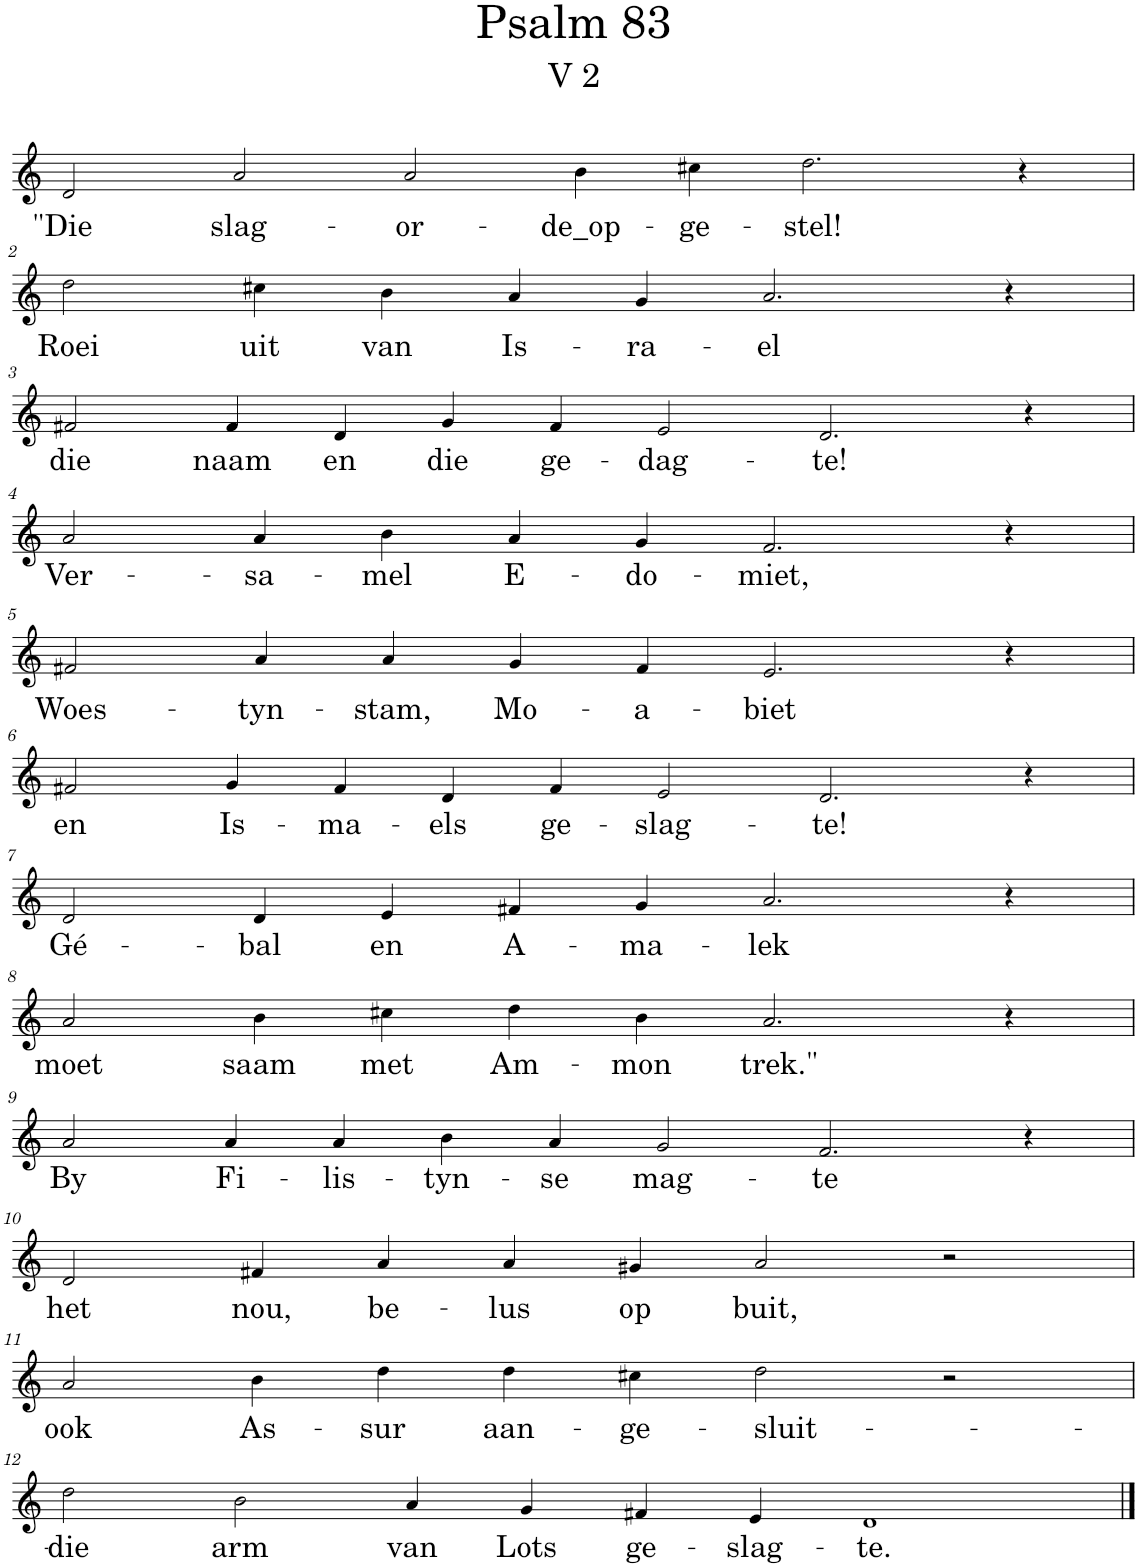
**kern	**text
*part1	*part1
*staff1	*staff1
*I"Pipe Organ	*
*I'Org.	*
*clefG2	*
*k[]	*
*M12/4	*
=1	=1
!	!LO:LY:b
2d/	"Die
!	!LO:LY:b
2a/	slag-
!	!LO:LY:b
2a/	-or-
!	!LO:LY:b
4b\	-de_op-
!	!LO:LY:b
4cc#X\	-ge-
!	!LO:LY:b
2.dd\	-stel!
4r	.
!!LO:LB:g=z
=2	=2
*M10/4	*
!	!LO:LY:b
2dd\	Roei
!	!LO:LY:b
4cc#X\	uit
!	!LO:LY:b
4b\	van
!	!LO:LY:b
4a/	Is-
!	!LO:LY:b
4g/	-ra-
!	!LO:LY:b
2.a/	-el
4r	.
!!LO:LB:g=z
=3	=3
*M12/4	*
!	!LO:LY:b
2f#X/	die
!	!LO:LY:b
4f#/	naam
!	!LO:LY:b
4d/	en
!	!LO:LY:b
4g/	die
!	!LO:LY:b
4f#/	ge-
!	!LO:LY:b
2e/	-dag-
!	!LO:LY:b
2.d/	-te!
4r	.
!!LO:LB:g=z
=4	=4
*M10/4	*
!	!LO:LY:b
2a/	Ver-
!	!LO:LY:b
4a/	-sa-
!	!LO:LY:b
4b\	-mel
!	!LO:LY:b
4a/	E-
!	!LO:LY:b
4g/	-do-
!	!LO:LY:b
2.f/	-miet,
4r	.
!!LO:LB:g=z
=5	=5
!	!LO:LY:b
2f#X/	Woes-
!	!LO:LY:b
4a/	-tyn-
!	!LO:LY:b
4a/	-stam,
!	!LO:LY:b
4g/	Mo-
!	!LO:LY:b
4f#/	-a-
!	!LO:LY:b
2.e/	-biet
4r	.
!!LO:LB:g=z
=6	=6
*M12/4	*
!	!LO:LY:b
2f#X/	en
!	!LO:LY:b
4g/	Is-
!	!LO:LY:b
4f#/	-ma-
!	!LO:LY:b
4d/	-els
!	!LO:LY:b
4f#/	ge-
!	!LO:LY:b
2e/	-slag-
!	!LO:LY:b
2.d/	-te!
4r	.
!!LO:LB:g=z
=7	=7
*M10/4	*
!	!LO:LY:b
2d/	Gé-
!	!LO:LY:b
4d/	-bal
!	!LO:LY:b
4e/	en
!	!LO:LY:b
4f#X/	A-
!	!LO:LY:b
4g/	-ma-
!	!LO:LY:b
2.a/	-lek
4r	.
!!LO:LB:g=z
=8	=8
!	!LO:LY:b
2a/	moet
!	!LO:LY:b
4b\	saam
!	!LO:LY:b
4cc#X\	met
!	!LO:LY:b
4dd\	Am-
!	!LO:LY:b
4b\	-mon
!	!LO:LY:b
2.a/	trek."
4r	.
!!LO:LB:g=z
=9	=9
*M12/4	*
!	!LO:LY:b
2a/	By
!	!LO:LY:b
4a/	Fi-
!	!LO:LY:b
4a/	-lis-
!	!LO:LY:b
4b\	-tyn-
!	!LO:LY:b
4a/	-se
!	!LO:LY:b
2g/	mag-
!	!LO:LY:b
2.f/	-te
4r	.
!!LO:LB:g=z
=10	=10
*M10/4	*
!	!LO:LY:b
2d/	het
!	!LO:LY:b
4f#X/	nou,
!	!LO:LY:b
4a/	be-
!	!LO:LY:b
4a/	-lus
!	!LO:LY:b
4g#X/	op
!	!LO:LY:b
2a/	buit,
2r	.
!!LO:LB:g=z
=11	=11
!	!LO:LY:b
2a/	ook
!	!LO:LY:b
4b\	As-
!	!LO:LY:b
4dd\	-sur
!	!LO:LY:b
4dd\	aan-
!	!LO:LY:b
4cc#X\	-ge-
!	!LO:LY:b
2dd\	-sluit-
2r	.
!!LO:LB:g=z
=12	=12
*M12/4	*
!	!LO:LY:b
2dd\	-die
!	!LO:LY:b
2b\	arm
!	!LO:LY:b
4a/	van
!	!LO:LY:b
4g/	Lots
!	!LO:LY:b
4f#X/	ge-
!	!LO:LY:b
4e/	-slag-
!	!LO:LY:b
1d	-te.
==	==
*-	*-
